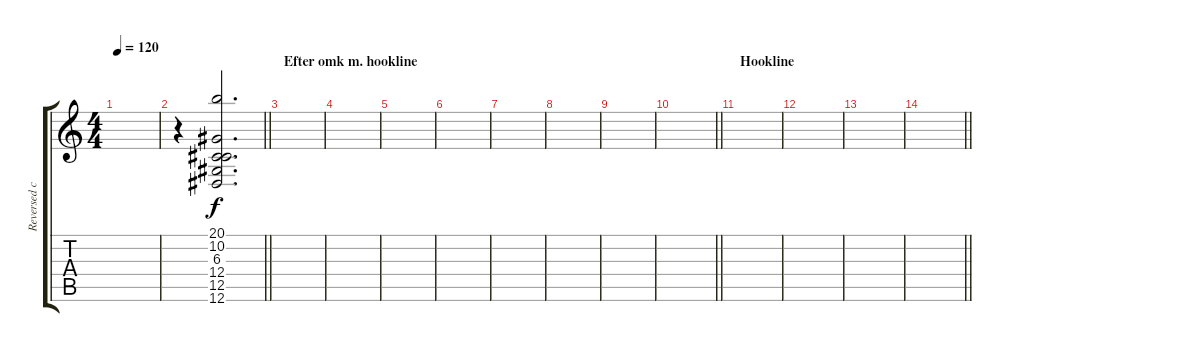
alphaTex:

\track ("Reversed cymbals" "Reversed c") {instrument reversecymbal}
\staff {score tabs}
\tuning (Eb4 Bb3 Gb3 Db3 Ab2 Eb2) {hide}
\ts (4 4)
\tempo 120
\clef g2
\ks c
|
\barLineRight lightlight
r.4 (20.1 10.2 6.3 12.4 12.5 12.6).2{d} |
\section ("" "Efter omk m. hookline")
|
|
|
|
|
|
|
\barLineRight lightlight
|
\section ("" "Hookline")
|
|
|
\barLineRight lightlight
